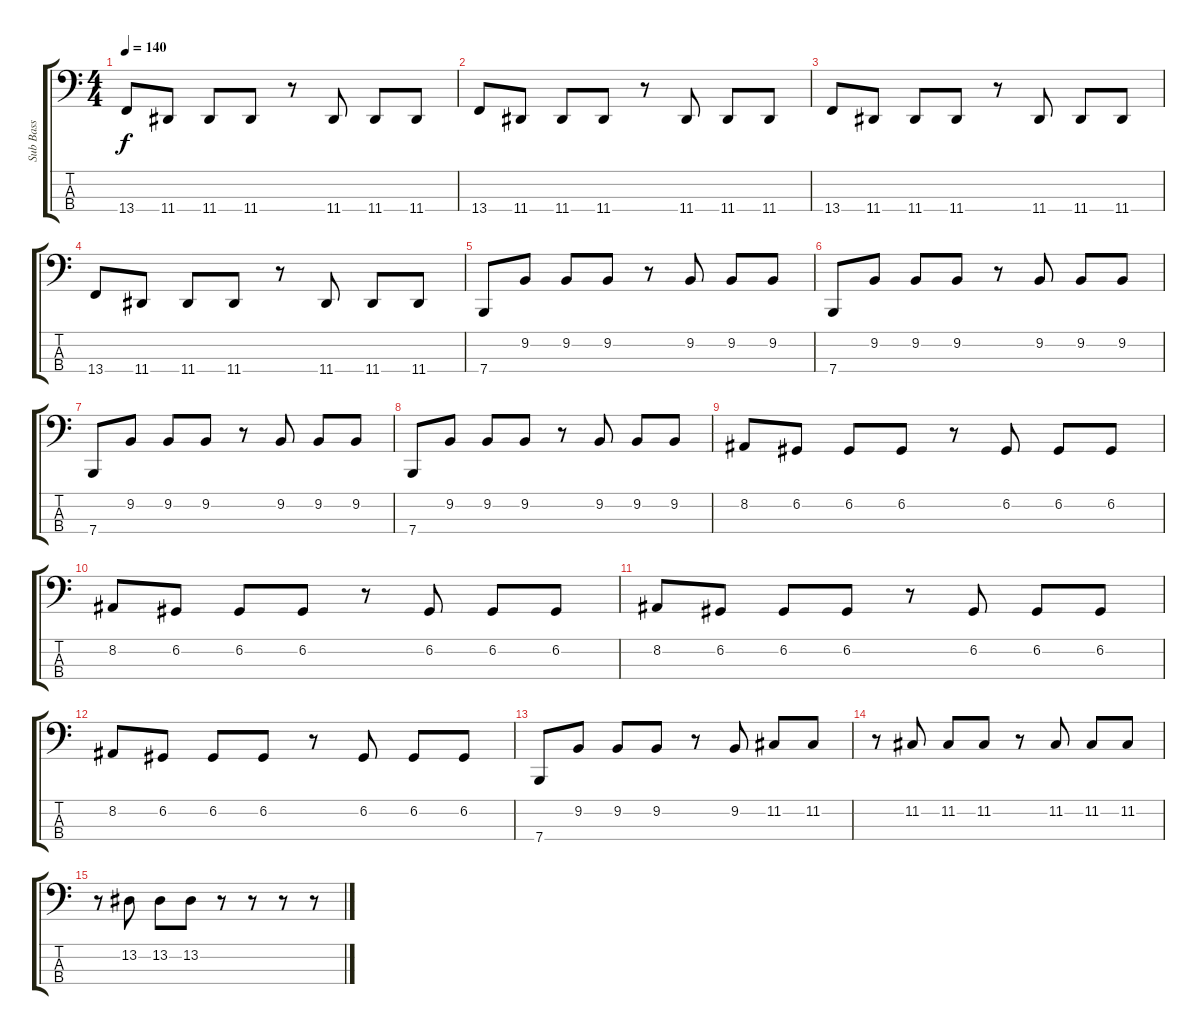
\track ("Sub Bass" "Sub Bass") {instrument electricbassfinger}
\staff {score tabs}
\tuning (G1 D1 A0 E0) {hide}
\ts (4 4)
\tempo 140
\clef f4
\ks c
13.4.8{dy f} 11.4.8 11.4.8 11.4.8 r.8 11.4.8 11.4.8 11.4.8 |
13.4.8 11.4.8 11.4.8 11.4.8 r.8 11.4.8 11.4.8 11.4.8 |
13.4.8 11.4.8 11.4.8 11.4.8 r.8 11.4.8 11.4.8 11.4.8 |
13.4.8 11.4.8 11.4.8 11.4.8 r.8 11.4.8 11.4.8 11.4.8 |
7.4.8 9.2.8 9.2.8 9.2.8 r.8 9.2.8 9.2.8 9.2.8 |
7.4.8 9.2.8 9.2.8 9.2.8 r.8 9.2.8 9.2.8 9.2.8 |
7.4.8 9.2.8 9.2.8 9.2.8 r.8 9.2.8 9.2.8 9.2.8 |
7.4.8 9.2.8 9.2.8 9.2.8 r.8 9.2.8 9.2.8 9.2.8 |
8.2.8 6.2.8 6.2.8 6.2.8 r.8 6.2.8 6.2.8 6.2.8 |
8.2.8 6.2.8 6.2.8 6.2.8 r.8 6.2.8 6.2.8 6.2.8 |
8.2.8 6.2.8 6.2.8 6.2.8 r.8 6.2.8 6.2.8 6.2.8 |
8.2.8 6.2.8 6.2.8 6.2.8 r.8 6.2.8 6.2.8 6.2.8 |
7.4.8 9.2.8 9.2.8 9.2.8 r.8 9.2.8 11.2.8 11.2.8 |
r.8 11.2.8 11.2.8 11.2.8 r.8 11.2.8 11.2.8 11.2.8 |
r.8 13.2.8 13.2.8 13.2.8 r.8 r.8 r.8 r.8
